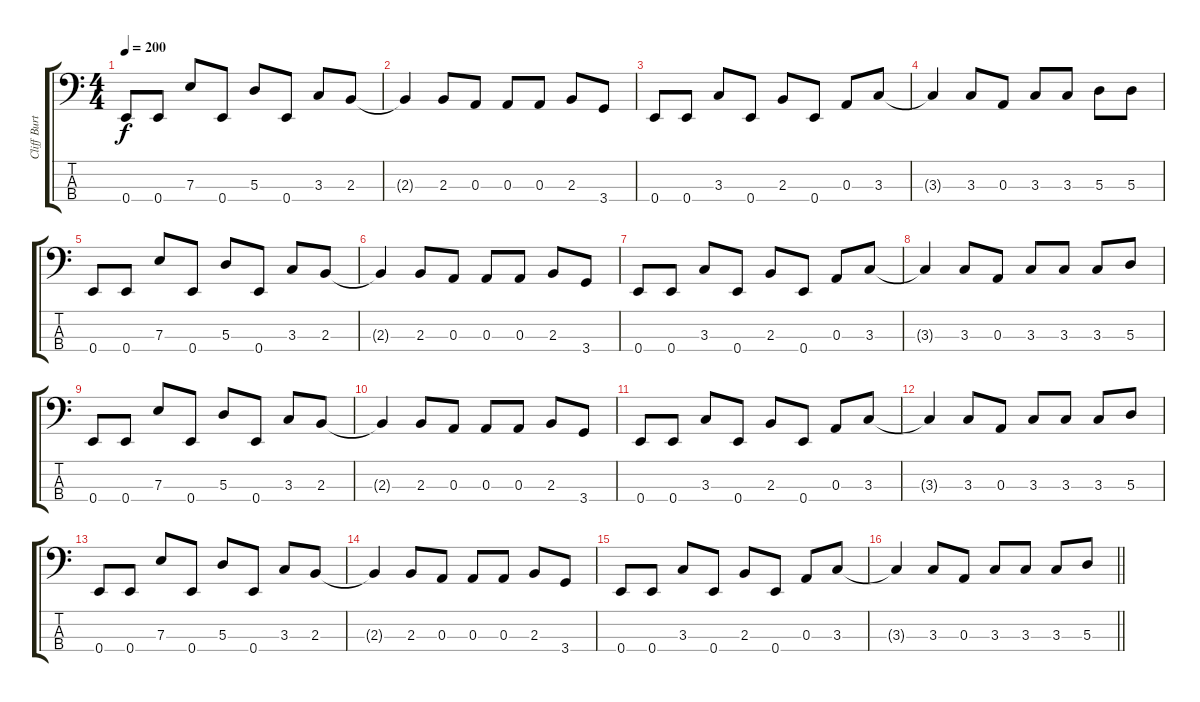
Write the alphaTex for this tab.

\track ("Cliff Burton (Bass)" "Cliff Burt") {instrument electricbassfinger}
\staff {score tabs}
\tuning (G2 D2 A1 E1) {hide}
\ts (4 4)
\tempo 200
\clef f4
\ks c
0.4.8{dy f} 0.4.8 7.3.8 0.4.8 5.3.8 0.4.8 3.3.8 2.3.8 |
2.3{t}.4 2.3.8 0.3.8 0.3.8 0.3.8 2.3.8 3.4.8 |
0.4.8 0.4.8 3.3.8 0.4.8 2.3.8 0.4.8 0.3.8 3.3.8 |
3.3{t}.4 3.3.8 0.3.8 3.3.8 3.3.8 5.3.8 5.3.8 |
0.4.8 0.4.8 7.3.8 0.4.8 5.3.8 0.4.8 3.3.8 2.3.8 |
2.3{t}.4 2.3.8 0.3.8 0.3.8 0.3.8 2.3.8 3.4.8 |
0.4.8 0.4.8 3.3.8 0.4.8 2.3.8 0.4.8 0.3.8 3.3.8 |
3.3{t}.4 3.3.8 0.3.8 3.3.8 3.3.8 3.3.8 5.3.8 |
0.4.8 0.4.8 7.3.8 0.4.8 5.3.8 0.4.8 3.3.8 2.3.8 |
2.3{t}.4 2.3.8 0.3.8 0.3.8 0.3.8 2.3.8 3.4.8 |
0.4.8 0.4.8 3.3.8 0.4.8 2.3.8 0.4.8 0.3.8 3.3.8 |
3.3{t}.4 3.3.8 0.3.8 3.3.8 3.3.8 3.3.8 5.3.8 |
0.4.8 0.4.8 7.3.8 0.4.8 5.3.8 0.4.8 3.3.8 2.3.8 |
2.3{t}.4 2.3.8 0.3.8 0.3.8 0.3.8 2.3.8 3.4.8 |
0.4.8 0.4.8 3.3.8 0.4.8 2.3.8 0.4.8 0.3.8 3.3.8 |
\barLineRight lightlight
3.3{t}.4 3.3.8 0.3.8 3.3.8 3.3.8 3.3.8 5.3.8
